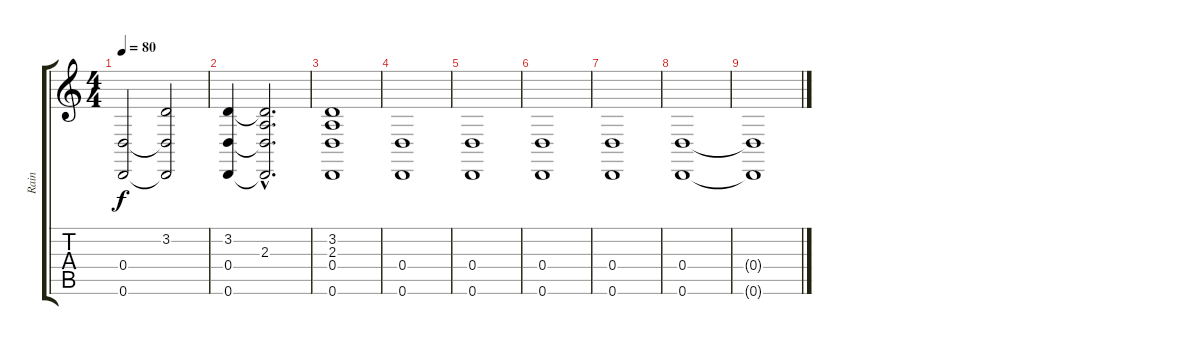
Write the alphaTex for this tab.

\track ("Rain" "Rain") {instrument seashore}
\staff {score tabs}
\tuning (E4 B3 G3 D3 A2 D2) {hide}
\ts (4 4)
\tempo 80
\clef g2
\ks c
(0.4 0.6).2{dy f} (3.2 0.4{t} 0.6{t}).2 |
(3.2 0.4 0.6).4 (3.2{hac t} 2.3{hac} 0.4{hac t} 0.6{hac t}).2{d} |
(3.2 2.3 0.4 0.6).1 |
(0.4 0.6).1 |
(0.4 0.6).1 |
(0.4 0.6).1 |
(0.4 0.6).1 |
(0.4 0.6).1 |
(0.4{t} 0.6{t}).1
